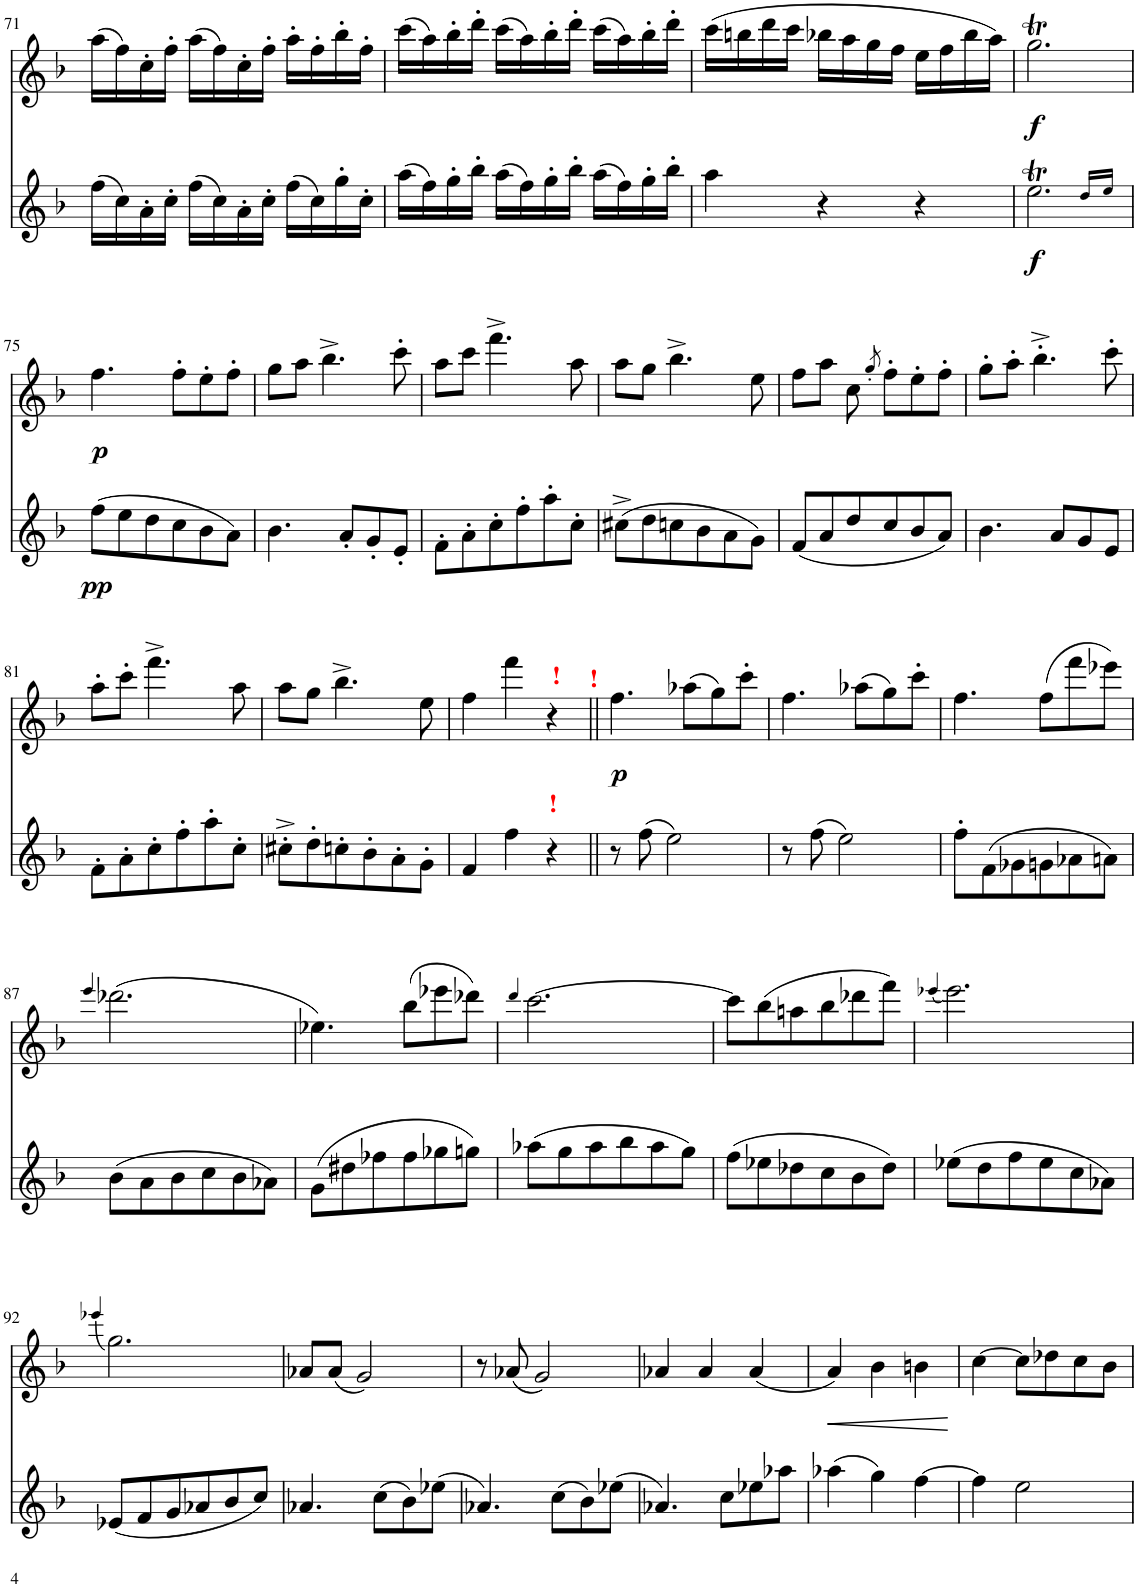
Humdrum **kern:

**kern	**dynam	**kern	**dynam
*part2	*part2	*part1	*part1
*staff2	*staff2	*staff1	*staff1
*I"Flöte	*	*I"Flöte	*
*I'Fl	*	*I'Fl	*
!!LO:PB:g=z
*clefG2	*	*clefG2	*
*k[b-]	*	*k[b-]	*
*M3/4	*	*M3/4	*
=71	=71	=71	=71
(16ff\LL	.	(16aa\LL	.
16cc\)	.	16ff\)	.
16a'\	.	16cc'\	.
16cc'\JJ	.	16ff'\JJ	.
(16ff\LL	.	(16aa\LL	.
16cc\)	.	16ff\)	.
16a'\	.	16cc'\	.
16cc'\JJ	.	16ff'\JJ	.
(16ff\LL	.	16aa'\LL	.
16cc\)	.	16ff'\	.
16gg'\	.	16bb-'\	.
16cc'\JJ	.	16ff'\JJ	.
=72	=72	=72	=72
(16aa\LL	.	(16ccc\LL	.
16ff\)	.	16aa\)	.
16gg'\	.	16bb-'\	.
16bb-'\JJ	.	16ddd'\JJ	.
(16aa\LL	.	(16ccc\LL	.
16ff\)	.	16aa\)	.
16gg'\	.	16bb-'\	.
16bb-'\JJ	.	16ddd'\JJ	.
(16aa\LL	.	(16ccc\LL	.
16ff\)	.	16aa\)	.
16gg'\	.	16bb-'\	.
16bb-'\JJ	.	16ddd'\JJ	.
=73	=73	=73	=73
4aa\	.	(16ccc\LL	.
.	.	16bbn\	.
.	.	16ddd\	.
.	.	16ccc\JJ	.
4r	.	16bb-X\LL	.
.	.	16aa\	.
.	.	16gg\	.
.	.	16ff\JJ	.
4r	.	16ee\LL	.
.	.	16ff\	.
.	.	16bb-\	.
.	.	16aa\JJ)	.
=74	=74	=74	=74
!	!LO:DY:b	!	!LO:DY:b
2.eet\	f	2.ggT\	f
16qdd/LL	.	.	.
16qee/JJ	.	.	.
!!LO:LB:g=z
=75	=75	=75	=75
!	!LO:DY:b	!	!LO:DY:b
(8ff\L	pp	4.ff\	p
8ee\	.	.	.
8dd\	.	.	.
8cc\	.	8ff'\L	.
8b-\	.	8ee'\	.
8a\J)	.	8ff'\J	.
=76	=76	=76	=76
4.b-\	.	8gg\L	.
.	.	8aa\J	.
.	.	4.bb-^\	.
8a'/L	.	.	.
8g'/	.	.	.
8e'/J	.	8ccc'\	.
=77	=77	=77	=77
8f'\L	.	8aa\L	.
8a'\	.	8ccc\J	.
8cc'\	.	4.fff^\	.
8ff'\	.	.	.
8aa'\	.	.	.
8cc'\J	.	8aa\	.
=78	=78	=78	=78
(8cc#X^\L	.	8aa\L	.
8dd\	.	8gg\J	.
8ccn\	.	4.bb-^\	.
8b-\	.	.	.
8a\	.	.	.
8g\J)	.	8ee\	.
=79	=79	=79	=79
(8f/L	.	8ff\L	.
8a/	.	8aa\J	.
8dd/	.	8cc\	.
.	.	8qgg'/	.
8cc/	.	8ff'\L	.
8b-/	.	8ee'\	.
8a/J)	.	8ff'\J	.
=80	=80	=80	=80
4.b-\	.	8gg'\L	.
.	.	8aa'\J	.
.	.	4.bb-'^\	.
8a/L	.	.	.
8g/	.	.	.
8e/J	.	8ccc'\	.
!!LO:LB:g=z
=81	=81	=81	=81
8f'\L	.	8aa'\L	.
8a'\	.	8ccc'\J	.
8cc'\	.	4.fff^\	.
8ff'\	.	.	.
8aa'\	.	.	.
8cc'\J	.	8aa\	.
=82	=82	=82	=82
8cc#X'^\L	.	8aa\L	.
8dd'\	.	8gg\J	.
8ccn'\	.	4.bb-^\	.
8b-'\	.	.	.
8a'\	.	.	.
8g'\J	.	8ee\	.
=83	=83	=83	=83
4f/	.	4ff\	.
4ff\	.	4fff\	.
!	!	!LO:TX:a:B:color=#FF0000:t=!	!
!	!	!LO:TX:a:B:color=#FF0000:t=!	!
!LO:TX:a:B:color=#FF0000:t=!	!	!	!
4r	.	4r	.
=84||	=84||	=84||	=84||
!	!	!	!LO:DY:b
8r	.	4.ff\	p
(8ff\	.	.	.
2ee\)	.	.	.
.	.	(8aa-X\L	.
.	.	8gg\)	.
.	.	8ccc'\J	.
=85	=85	=85	=85
8r	.	4.ff\	.
(8ff\	.	.	.
2ee\)	.	.	.
.	.	(8aa-X\L	.
.	.	8gg\)	.
.	.	8ccc'\J	.
=86	=86	=86	=86
8ff'\L	.	4.ff\	.
(8f\	.	.	.
8g-X\	.	.	.
8gn\	.	(8ff\L	.
8a-X\	.	8fff\	.
8an\J)	.	8eee-X\J)	.
!!LO:LB:g=z
=87	=87	=87	=87
.	.	4qeee/	.
(8b-\L	.	(2.ddd-X\	.
8a\	.	.	.
8b-\	.	.	.
8cc\	.	.	.
8b-\	.	.	.
8a-X\J)	.	.	.
=88	=88	=88	=88
(8g\L	.	4.ee-X\)	.
8dd#X\	.	.	.
8ff-X\	.	.	.
8ff-\	.	(8bb-\L	.
8gg-X\	.	8eee-X\	.
8ggn\J)	.	8ddd-X\J)	.
=89	=89	=89	=89
.	.	4qddd/	.
(8aa-X\L	.	[2.ccc\	.
8gg\	.	.	.
8aa-\	.	.	.
8bb-\	.	.	.
8aa-\	.	.	.
8gg\J)	.	.	.
=90	=90	=90	=90
(8ff\L	.	8ccc\L]	.
8ee-X\	.	(8bb-\	.
8dd-X\	.	8aan\	.
8cc\	.	8bb-\	.
8b-\	.	8ddd-X\	.
8dd-\J)	.	8fff\J)	.
=91	=91	=91	=91
.	.	(4qeee-X/	.
(8ee-X\L	.	2.eee-\)	.
8dd\	.	.	.
8ff\	.	.	.
8ee-\	.	.	.
8cc\	.	.	.
8a-X\J)	.	.	.
!!LO:LB:g=z
=92	=92	=92	=92
.	.	(4qeee-X/	.
(8e-X/L	.	2.gg\)	.
8f/	.	.	.
8g/	.	.	.
8a-X/	.	.	.
8b-/	.	.	.
8cc/J)	.	.	.
=93	=93	=93	=93
4.a-X/	.	8a-X/L	.
.	.	(8a-/J	.
.	.	2g/)	.
(8cc\L	.	.	.
8b-\)	.	.	.
(8ee-X\J	.	.	.
=94	=94	=94	=94
4.a-X/)	.	8r	.
.	.	(8a-X/	.
.	.	2g/)	.
(8cc\L	.	.	.
8b-\)	.	.	.
(8ee-X\J	.	.	.
=95	=95	=95	=95
4.a-X/)	.	4a-X/	.
.	.	4a-/	.
8cc\L	.	.	.
8ee-X\	.	(4a-/	.
8aa-X\J	.	.	.
=96	=96	=96	=96
!	!	!	!LO:HP:b
(4aa-X\	.	4a/)	<
4gg\)	.	4b-\	.
[4ff\	.	4bn\	.
.	.	.	[
=97	=97	=97	=97
4ff\]	.	[4cc\	.
2ee\	.	8cc\L]	.
.	.	8dd-X\	.
.	.	8cc\	.
.	.	8b-\J	.
=	=	=	=
*-	*-	*-	*-
